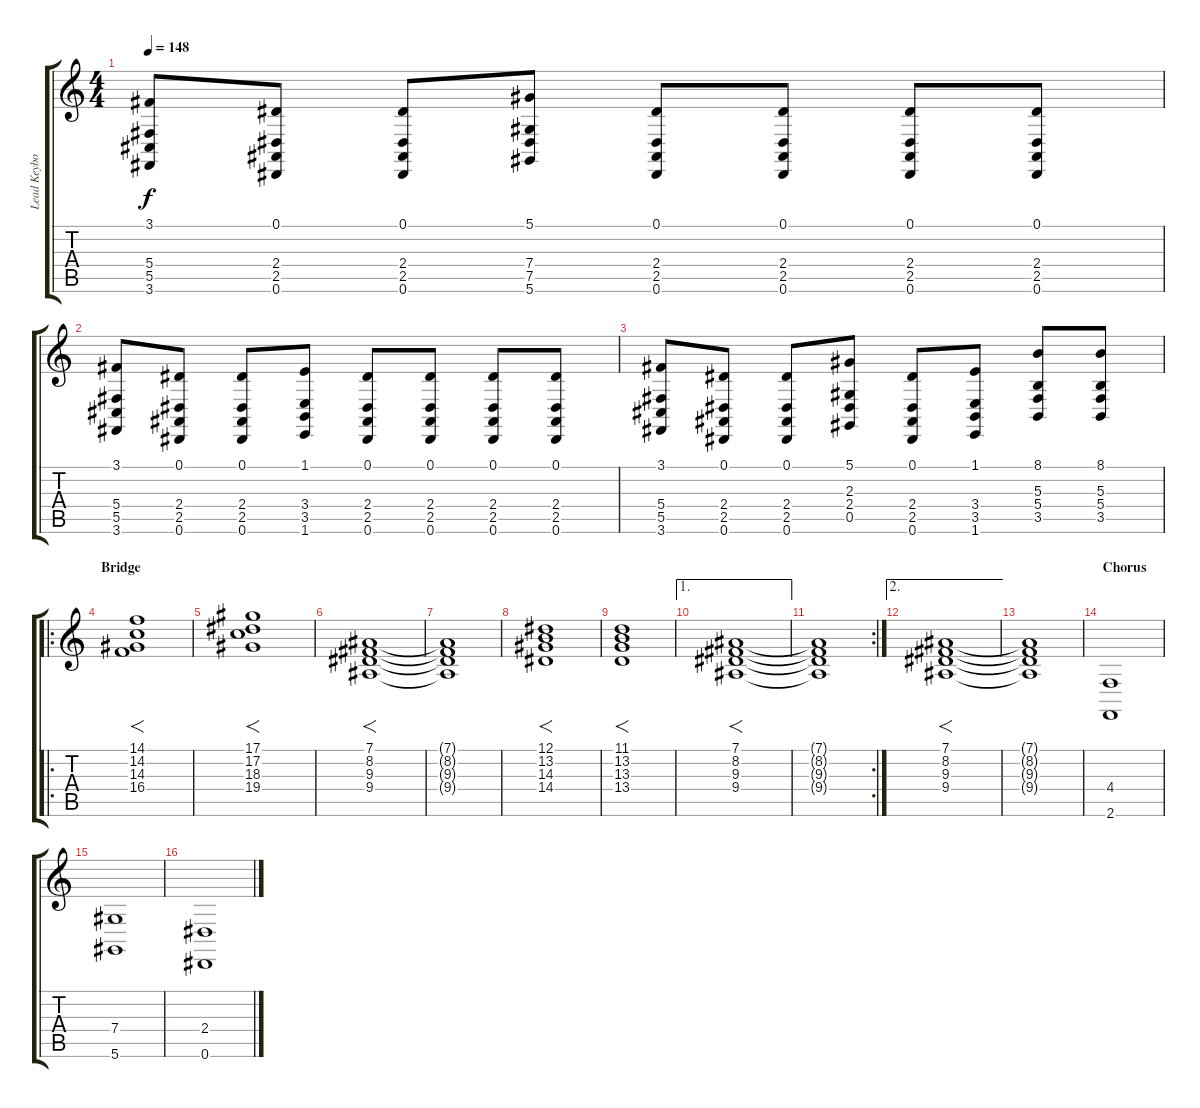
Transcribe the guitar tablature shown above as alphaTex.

\track ("Lead Keyboard" "Lead Keybo") {instrument stringensemble1}
\staff {score tabs}
\tuning (Eb4 Bb3 Gb3 Db3 Ab2 Eb2) {hide}
\ts (4 4)
\tempo 148
\clef g2
\ks c
(3.1 5.4 5.5 3.6).8{dy f} (0.1 2.4 2.5 0.6).8 (0.1 2.4 2.5 0.6).8 (5.1 7.4 7.5 5.6).8 (0.1 2.4 2.5 0.6).8 (0.1 2.4 2.5 0.6).8 (0.1 2.4 2.5 0.6).8 (0.1 2.4 2.5 0.6).8 |
(3.1 5.4 5.5 3.6).8 (0.1 2.4 2.5 0.6).8 (0.1 2.4 2.5 0.6).8 (1.1 3.4 3.5 1.6).8 (0.1 2.4 2.5 0.6).8 (0.1 2.4 2.5 0.6).8 (0.1 2.4 2.5 0.6).8 (0.1 2.4 2.5 0.6).8 |
(3.1 5.4 5.5 3.6).8 (0.1 2.4 2.5 0.6).8 (0.1 2.4 2.5 0.6).8 (5.1 2.3 2.4 0.5).8 (0.1 2.4 2.5 0.6).8 (1.1 3.4 3.5 1.6).8 (8.1 5.3 5.4 3.5).8 (8.1 5.3 5.4 3.5).8 |
\ro
\section ("" "Bridge")
(14.1 14.2 14.3 16.4).1{f volume 10 instrument stringensemble1} |
(17.1 17.2 18.3 19.4).1{f} |
(7.1 8.2 9.3 9.4).1{f} |
(7.1{t} 8.2{t} 9.3{t} 9.4{t}).1 |
(12.1 13.2 14.3 14.4).1{f} |
(11.1 13.2 13.3 13.4).1{f} |
\ae 1
(7.1 8.2 9.3 9.4).1{f} |
\rc 2
(7.1{t} 8.2{t} 9.3{t} 9.4{t}).1 |
\ae 2
(7.1 8.2 9.3 9.4).1{f} |
(7.1{t} 8.2{t} 9.3{t} 9.4{t}).1 |
\section ("" "Chorus")
(4.4 2.6).1 |
(7.4 5.6).1 |
(2.4 0.6).1
